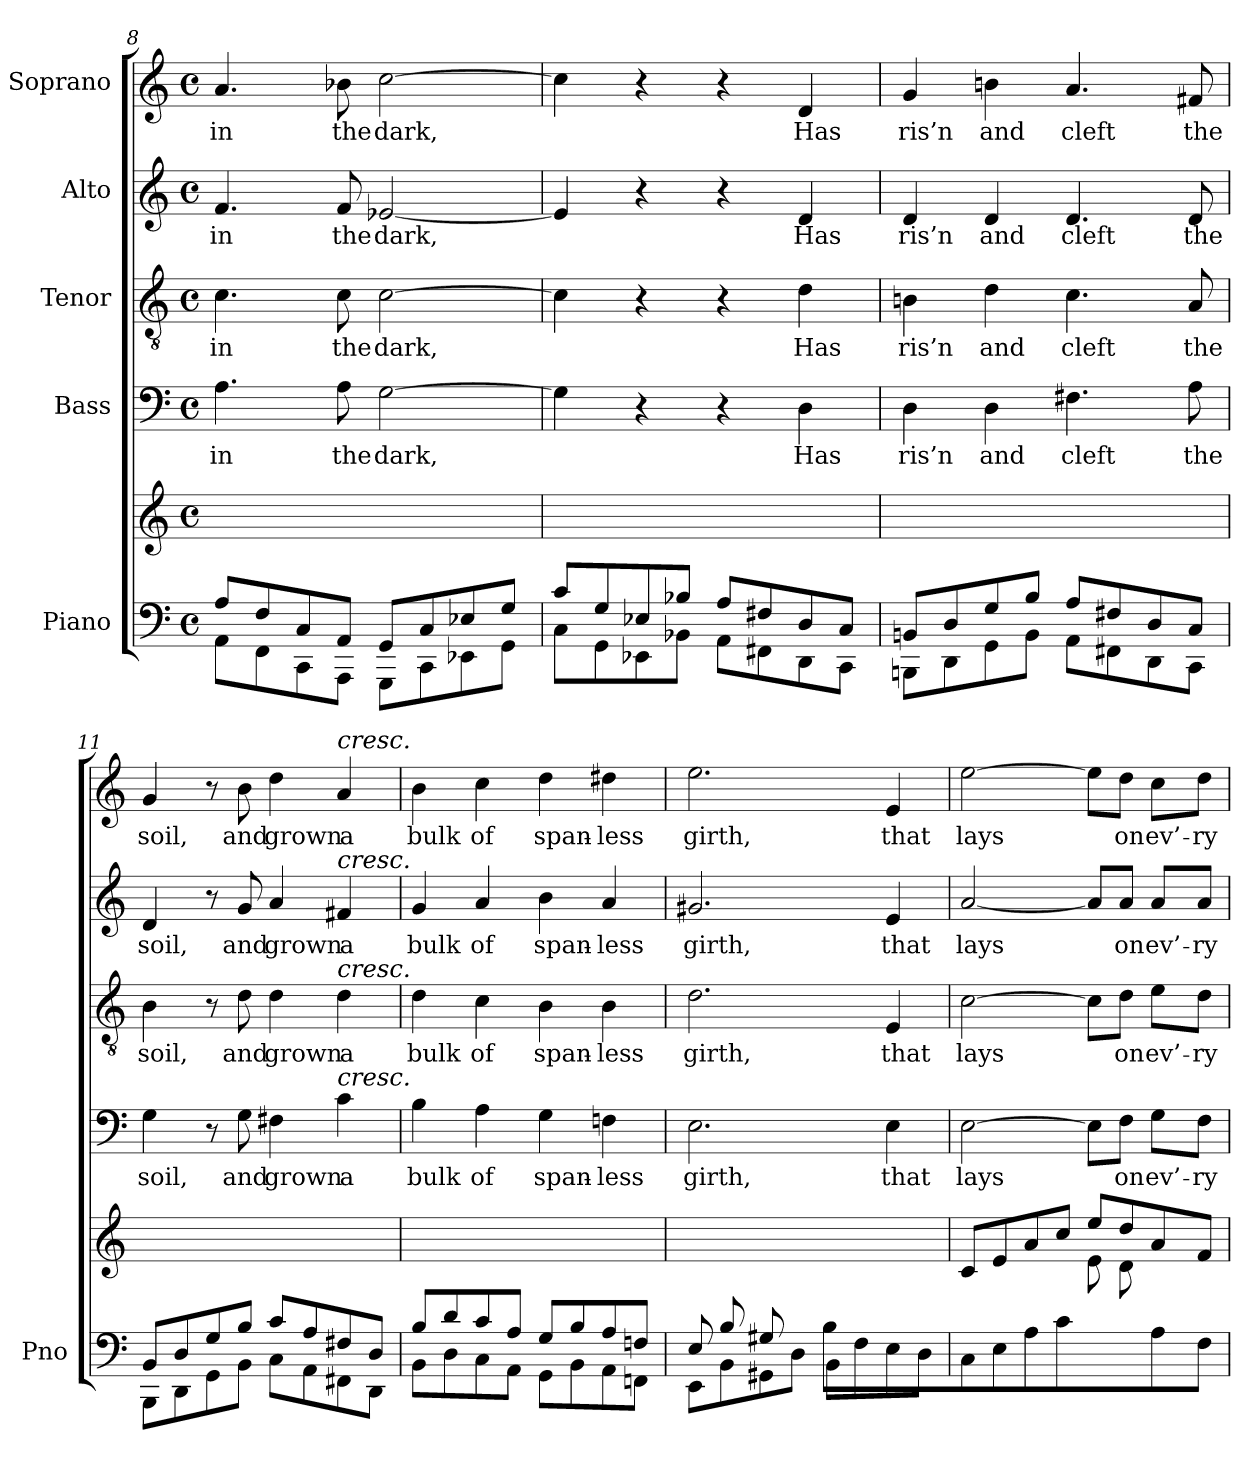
**kern	**kern	**kern	**text	**kern	**text	**kern	**text	**kern	**text
*part5	*part5	*part4	*part4	*part3	*part3	*part2	*part2	*part1	*part1
*staff6	*staff5	*staff4	*staff4	*staff3	*staff3	*staff2	*staff2	*staff1	*staff1
*I"Piano	*	*I"Bass	*	*I"Tenor	*	*I"Alto	*	*I"Soprano	*
*I'Pno	*	*	*	*	*	*	*	*	*
*clefF4	*clefG2	*clefF4	*	*clefGv2	*	*clefG2	*	*clefG2	*
*k[]	*k[]	*k[]	*	*k[]	*	*k[]	*	*k[]	*
*M4/4	*M4/4	*M4/4	*	*M4/4	*	*M4/4	*	*M4/4	*
*met(c)	*met(c)	*met(c)	*	*met(c)	*	*met(c)	*	*met(c)	*
=8	=8	=8	=8	=8	=8	=8	=8	=8	=8
*^	*	*	*	*	*	*	*	*	*
!	!	!	!	!LO:LY:b	!	!LO:LY:b	!	!LO:LY:b	!	!LO:LY:b
8A/L	8AA\L	1ryy	4.A\	in	4.c\	in	4.f/	in	4.a/	in
8F/	8FF\	.	.	.	.	.	.	.	.	.
8C/	8CC\	.	.	.	.	.	.	.	.	.
!	!	!	!	!LO:LY:b	!	!LO:LY:b	!	!LO:LY:b	!	!LO:LY:b
8AA/J	8AAA\J	.	8A\	the	8c\	the	8f/	the	8b-X\	the
!	!	!	!	!LO:LY:b	!	!LO:LY:b	!	!LO:LY:b	!	!LO:LY:b
8GG/L	8GGG\L	.	[2G\	dark,	[2c\	dark,	[2e-X/	dark,	[2cc\	dark,
8C/	8CC\	.	.	.	.	.	.	.	.	.
8E-X/	8EE-X\	.	.	.	.	.	.	.	.	.
8G/J	8GG\J	.	.	.	.	.	.	.	.	.
=9	=9	=9	=9	=9	=9	=9	=9	=9	=9	=9
8c/L	8C\L	1ryy	4G\]	.	4c\]	.	4e-/]	.	4cc\]	.
8G/	8GG\	.	.	.	.	.	.	.	.	.
8E-X/	8EE-X\	.	4r	.	4r	.	4r	.	4r	.
8B-X/J	8BB-X\J	.	.	.	.	.	.	.	.	.
8A/L	8AA\L	.	4r	.	4r	.	4r	.	4r	.
8F#X/	8FF#X\	.	.	.	.	.	.	.	.	.
!	!	!	!	!LO:LY:b	!	!LO:LY:b	!	!LO:LY:b	!	!LO:LY:b
8D/	8DD\	.	4D\	Has	4d\	Has	4d/	Has	4d/	Has
8C/J	8CC\J	.	.	.	.	.	.	.	.	.
!!LO:PB:g=z
=10	=10	=10	=10	=10	=10	=10	=10	=10	=10	=10
!	!	!	!	!LO:LY:b	!	!LO:LY:b	!	!LO:LY:b	!	!LO:LY:b
8BBn/L	8BBBn\L	1ryy	4D\	ris’n	4Bn\	ris’n	4d/	ris’n	4g/	ris’n
8D/	8DD\	.	.	.	.	.	.	.	.	.
!	!	!	!	!LO:LY:b	!	!LO:LY:b	!	!LO:LY:b	!	!LO:LY:b
8G/	8GG\	.	4D\	and	4d\	and	4d/	and	4bn\	and
8B/J	8BB\J	.	.	.	.	.	.	.	.	.
!	!	!	!	!LO:LY:b	!	!LO:LY:b	!	!LO:LY:b	!	!LO:LY:b
8A/L	8AA\L	.	4.F#X\	cleft	4.c\	cleft	4.d/	cleft	4.a/	cleft
8F#X/	8FF#X\	.	.	.	.	.	.	.	.	.
8D/	8DD\	.	.	.	.	.	.	.	.	.
!	!	!	!	!LO:LY:b	!	!LO:LY:b	!	!LO:LY:b	!	!LO:LY:b
8C/J	8CC\J	.	8A\	the	8A/	the	8d/	the	8f#X/	the
=11	=11	=11	=11	=11	=11	=11	=11	=11	=11	=11
!	!	!	!	!LO:LY:b	!	!LO:LY:b	!	!LO:LY:b	!	!LO:LY:b
8BB/L	8BBB\L	1ryy	4G\	soil,	4B\	soil,	4d/	soil,	4g/	soil,
8D/	8DD\	.	.	.	.	.	.	.	.	.
8G/	8GG\	.	8r	.	8r	.	8r	.	8r	.
!	!	!	!	!LO:LY:b	!	!LO:LY:b	!	!LO:LY:b	!	!LO:LY:b
8B/J	8BB\J	.	8G\	and	8d\	and	8g/	and	8b\	and
!	!	!	!	!LO:LY:b	!	!LO:LY:b	!	!LO:LY:b	!	!LO:LY:b
8c/L	8C\L	.	4F#X\	grown	4d\	grown	4a/	grown	4dd\	grown
8A/	8AA\	.	.	.	.	.	.	.	.	.
!	!	!	!	!	!	!	!	!	!LO:TX:a:i:t=cresc.	!
!	!	!	!	!	!	!	!LO:TX:a:i:t=cresc.	!	!	!
!	!	!	!	!	!LO:TX:a:i:t=cresc.	!	!	!	!	!
!	!	!	!LO:TX:a:i:t=cresc.	!	!	!	!	!	!	!
!	!	!	!	!LO:LY:b	!	!LO:LY:b	!	!LO:LY:b	!	!LO:LY:b
8F#X/	8FF#X\	.	4c\	a	4d\	a	4f#X/	a	4a/	a
8D/J	8DD\J	.	.	.	.	.	.	.	.	.
=12	=12	=12	=12	=12	=12	=12	=12	=12	=12	=12
!	!	!	!	!LO:LY:b	!	!LO:LY:b	!	!LO:LY:b	!	!LO:LY:b
8B/L	8BB\L	1ryy	4B\	bulk	4d\	bulk	4g/	bulk	4b\	bulk
8d/	8D\	.	.	.	.	.	.	.	.	.
!	!	!	!	!LO:LY:b	!	!LO:LY:b	!	!LO:LY:b	!	!LO:LY:b
8c/	8C\	.	4A\	of	4c\	of	4a/	of	4cc\	of
8A/J	8AA\J	.	.	.	.	.	.	.	.	.
!	!	!	!	!LO:LY:b	!	!LO:LY:b	!	!LO:LY:b	!	!LO:LY:b
8G/L	8GG\L	.	4G\	span-	4B\	span-	4b\	span-	4dd\	span-
8B/	8BB\	.	.	.	.	.	.	.	.	.
!	!	!	!	!LO:LY:b	!	!LO:LY:b	!	!LO:LY:b	!	!LO:LY:b
8A/	8AA\	.	4Fn\	-less	4B\	-less	4a/	-less	4dd#X\	-less
8Fn/J	8FFn\J	.	.	.	.	.	.	.	.	.
=13	=13	=13	=13	=13	=13	=13	=13	=13	=13	=13
!	!	!	!	!LO:LY:b	!	!LO:LY:b	!	!LO:LY:b	!	!LO:LY:b
8E/L	8EE\L	4.ryy	2.E\	girth,	2.d\	girth,	2.g#X/	girth,	2.ee\	girth,
8B/	8BB\	.	.	.	.	.	.	.	.	.
8G#X/	8GG#X\	.	.	.	.	.	.	.	.	.
8ryy	8D\J	8d\J	.	.	.	.	.	.	.	.
8B/L	8BB\L	8ryy	.	.	.	.	.	.	.	.
4.ryy	8F\	8f\	.	.	.	.	.	.	.	.
!	!	!	!	!LO:LY:b	!	!LO:LY:b	!	!LO:LY:b	!	!LO:LY:b
.	8E\	8e\	4E\	that	4E/	that	4e/	that	4e/	that
.	8D\J	8d\J	.	.	.	.	.	.	.	.
!!LO:LB:g=z
=14	=14	=14	=14	=14	=14	=14	=14	=14	=14	=14
*	*	*^	*	*	*	*	*	*	*	*
!	!	!	!	!	!LO:LY:b	!	!LO:LY:b	!	!LO:LY:b	!	!LO:LY:b
*v	*v	*	*	*	*	*	*	*	*	*	*
8C\L	8c/L	2ryy	[2E\	lays	[2c\	lays	[2a/	lays	[2ee\	lays
8E\	8e/	.	.	.	.	.	.	.	.	.
8A\	8a/	.	.	.	.	.	.	.	.	.
8c\J	8cc/J	.	.	.	.	.	.	.	.	.
4ryy	8ee/L	8e\L	8E\L]	.	8c\L]	.	8a/L]	.	8ee\L]	.
!	!	!	!	!LO:LY:b	!	!LO:LY:b	!	!LO:LY:b	!	!LO:LY:b
.	8dd/	8d\	8F\J	on	8d\J	on	8a/J	on	8dd\J	on
!	!	!	!	!LO:LY:b	!	!LO:LY:b	!	!LO:LY:b	!	!LO:LY:b
8A/	8a/	4ryy	8G\L	ev’-	8e\L	ev’-	8a/L	ev’-	8cc\L	ev’-
!	!	!	!	!LO:LY:b	!	!LO:LY:b	!	!LO:LY:b	!	!LO:LY:b
8F/J	8f/J	.	8F\J	-ry	8d\J	-ry	8a/J	-ry	8dd\J	-ry
*	*v	*v	*	*	*	*	*	*	*	*
=	=	=	=	=	=	=	=	=	=
*-	*-	*-	*-	*-	*-	*-	*-	*-	*-
